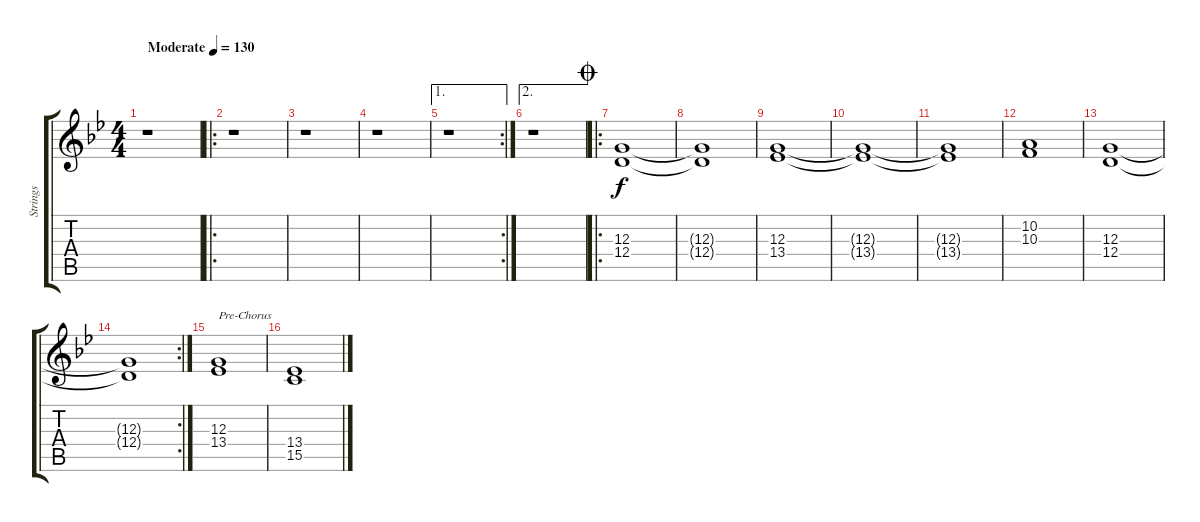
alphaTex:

\track ("Strings" "Strings") {instrument stringensemble1}
\staff {score tabs}
\tuning (E4 B3 G3 D3 A2 E2) {hide}
\ts (4 4)
\tempo (130 "Moderate")
\clef g2
\ks bb
r.1{dy f instrument stringensemble1} |
\ro
r.1 |
r.1 |
r.1 |
\ae 1
\rc 2
r.1 |
\ae 2
r.1 |
\ro
\jump coda
(12.3 12.4).1 |
(12.3{t} 12.4{t}).1 |
(12.3 13.4).1 |
(12.3{t} 13.4{t}).1 |
(12.3{t} 13.4{t}).1 |
(10.2 10.3).1 |
(12.3 12.4).1 |
\rc 2
(12.3{t} 12.4{t}).1 |
(12.3 13.4).1{txt "Pre-Chorus"} |
(13.4 15.5).1
